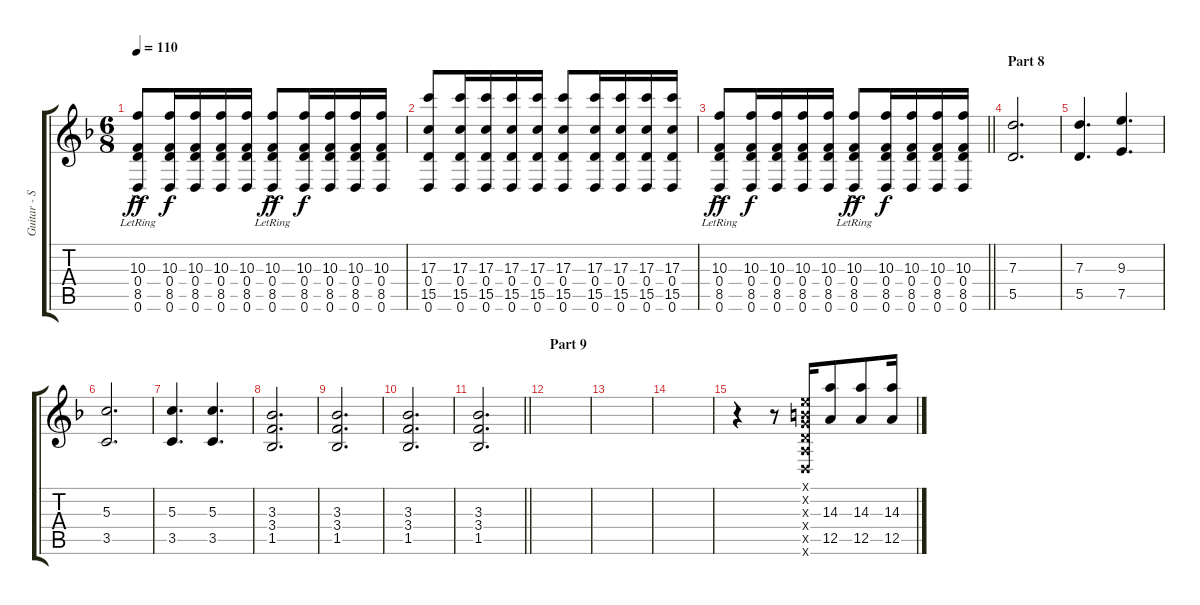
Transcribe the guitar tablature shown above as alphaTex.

\track ("Guitar - Simon Neil" "Guitar - S") {instrument electricguitarclean}
\staff {score tabs}
\tuning (E4 B3 G3 D3 A2 D2) {hide}
\ts (6 8)
\tempo 110
\clef g2
\ks dminor
(10.3{ac} 0.4 8.5 0.6{lr}).8{dy ff} (10.3 0.4 8.5 0.6).16{dy f} (10.3 0.4 8.5 0.6).16 (10.3 0.4 8.5 0.6).16 (10.3 0.4 8.5 0.6).16 (10.3{ac} 0.4 8.5 0.6{lr}).8{dy ff} (10.3 0.4 8.5 0.6).16{dy f} (10.3 0.4 8.5 0.6).16 (10.3 0.4 8.5 0.6).16 (10.3 0.4 8.5 0.6).16 |
(17.3 0.4 15.5 0.6).8 (17.3 0.4 15.5 0.6).16 (17.3 0.4 15.5 0.6).16 (17.3 0.4 15.5 0.6).16 (17.3 0.4 15.5 0.6).16 (17.3 0.4 15.5 0.6).8 (17.3 0.4 15.5 0.6).16 (17.3 0.4 15.5 0.6).16 (17.3 0.4 15.5 0.6).16 (17.3 0.4 15.5 0.6).16 |
\barLineRight lightlight
(10.3{ac} 0.4 8.5 0.6{lr}).8{dy ff} (10.3 0.4 8.5 0.6).16{dy f} (10.3 0.4 8.5 0.6).16 (10.3 0.4 8.5 0.6).16 (10.3 0.4 8.5 0.6).16 (10.3{ac} 0.4 8.5 0.6{lr}).8{dy ff} (10.3 0.4 8.5 0.6).16{dy f} (10.3 0.4 8.5 0.6).16 (10.3 0.4 8.5 0.6).16 (10.3 0.4 8.5 0.6).16 |
\section ("" "Part 8")
(7.3 5.5).2{d} |
(7.3 5.5).4{d} (9.3 7.5).4{d} |
(5.3 3.5).2{d} |
(5.3 3.5).4{d} (5.3 3.5).4{d} |
(3.3 3.4 1.5).2{d} |
(3.3 3.4 1.5).2{d} |
(3.3 3.4 1.5).2{d} |
\barLineRight lightlight
(3.3 3.4 1.5).2{d} |
\section ("" "Part 9")
|
|
|
r.4 r.8 (0.1{x} 0.2{x} 0.3{x} 0.4{x} 0.5{x} 0.6{x}).16 (14.3 12.5).8 (14.3 12.5).8 (14.3 12.5).16
